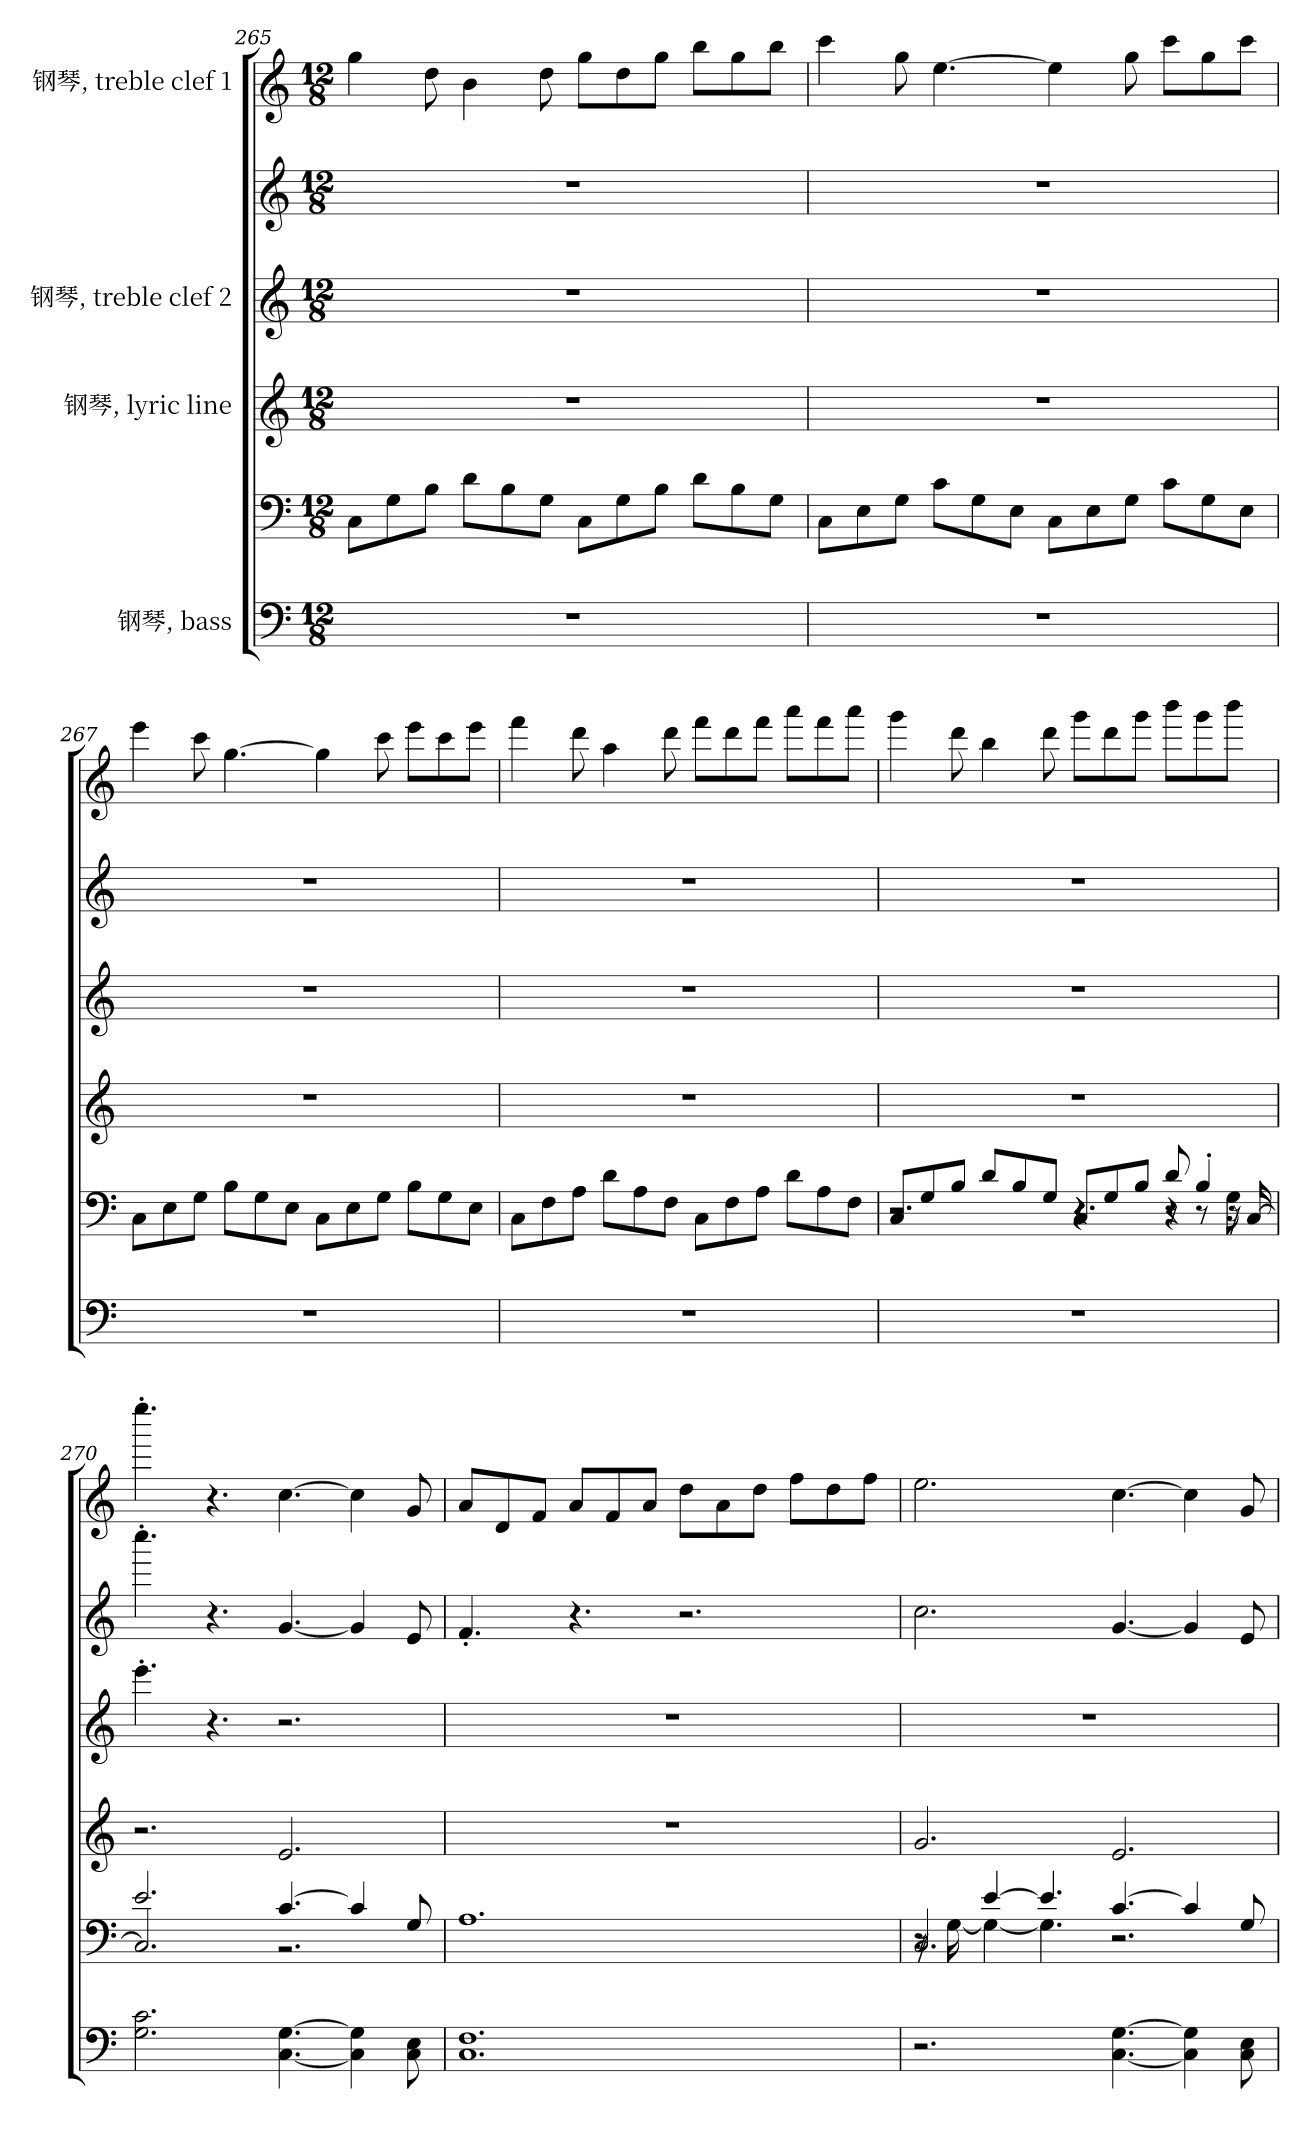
**kern	**kern	**kern	**kern	**kern	**kern
*part4	*part4	*part3	*part2	*part2	*part1
*staff6	*staff5	*staff4	*staff3	*staff2	*staff1
*I"钢琴, bass	*	*I"钢琴, lyric line	*I"钢琴, treble clef 2	*	*I"钢琴, treble clef 1
*clefF4	*clefF4	*clefG2	*clefG2	*clefG2	*clefG2
*k[]	*k[]	*k[]	*k[]	*k[]	*k[]
*M12/8	*M12/8	*M12/8	*M12/8	*M12/8	*M12/8
=265	=265	=265	=265	=265	=265
1.r	8C\L	1.r	1.r	1.r	4gg\
.	8G\	.	.	.	.
.	8B\J	.	.	.	8dd\
.	8d\L	.	.	.	4b\
.	8B\	.	.	.	.
.	8G\J	.	.	.	8dd\
.	8C\L	.	.	.	8gg\L
.	8G\	.	.	.	8dd\
.	8B\J	.	.	.	8gg\J
.	8d\L	.	.	.	8bb\L
.	8B\	.	.	.	8gg\
.	8G\J	.	.	.	8bb\J
!!LO:PB:g=z
=266	=266	=266	=266	=266	=266
1.r	8C\L	1.r	1.r	1.r	4ccc\
.	8E\	.	.	.	.
.	8G\J	.	.	.	8gg\
.	8c\L	.	.	.	[4.ee\
.	8G\	.	.	.	.
.	8E\J	.	.	.	.
.	8C\L	.	.	.	4ee\]
.	8E\	.	.	.	.
.	8G\J	.	.	.	8gg\
.	8c\L	.	.	.	8ccc\L
.	8G\	.	.	.	8gg\
.	8E\J	.	.	.	8ccc\J
=267	=267	=267	=267	=267	=267
1.r	8C\L	1.r	1.r	1.r	4eee\
.	8E\	.	.	.	.
.	8G\J	.	.	.	8ccc\
.	8B\L	.	.	.	[4.gg\
.	8G\	.	.	.	.
.	8E\J	.	.	.	.
.	8C\L	.	.	.	4gg\]
.	8E\	.	.	.	.
.	8G\J	.	.	.	8ccc\
.	8B\L	.	.	.	8eee\L
.	8G\	.	.	.	8ccc\
.	8E\J	.	.	.	8eee\J
=268	=268	=268	=268	=268	=268
1.r	8C\L	1.r	1.r	1.r	4fff\
.	8F\	.	.	.	.
.	8A\J	.	.	.	8ddd\
.	8d\L	.	.	.	4aa\
.	8A\	.	.	.	.
.	8F\J	.	.	.	8ddd\
.	8C\L	.	.	.	8fff\L
.	8F\	.	.	.	8ddd\
.	8A\J	.	.	.	8fff\J
.	8d\L	.	.	.	8aaa\L
.	8A\	.	.	.	8fff\
.	8F\J	.	.	.	8aaa\J
!!LO:LB:g=z
=269	=269	=269	=269	=269	=269
*	*^	*	*	*	*
*	*	*^	*	*	*	*
1.r	8C/L	2.r	2.r	1.r	1.r	1.r	4ggg\
.	8G/	.	.	.	.	.	.
.	8B/J	.	.	.	.	.	8ddd\
.	8d/L	.	.	.	.	.	4bb\
.	8B/	.	.	.	.	.	.
.	8G/J	.	.	.	.	.	8ddd\
.	8C/L	4.r	4.r	.	.	.	8ggg\L
.	8G/	.	.	.	.	.	8ddd\
.	8B/J	.	.	.	.	.	8ggg\J
.	8d/	4r	8r	.	.	.	8bbb\L
.	4B'/	.	8r	.	.	.	8ggg\
.	.	8G\	16r	.	.	.	8bbb\J
.	.	.	[16C/	.	.	.	.
*	*	*v	*v	*	*	*	*
=270	=270	=270	=270	=270	=270	=270
2.G\ 2.c\	2.e/	2.C/]	2.r	4.eee'\	4.cccc'\	4.eeee'\
.	.	.	.	4.r	4.r	4.r
[4.C\ [4.G\	[4.c/	2.r	2.e/	2.r	[4.g/	[4.cc\
4C\] 4G\]	4c/]	.	.	.	4g/]	4cc\]
8C\ 8E\	8G/	.	.	.	8e/	8g/
*	*v	*v	*	*	*	*
=271	=271	=271	=271	=271	=271
1.C 1.F	1.A	1.r	1.r	4.f'/	8a/L
.	.	.	.	.	8d/
.	.	.	.	.	8f/J
.	.	.	.	4.r	8a/L
.	.	.	.	.	8f/
.	.	.	.	.	8a/J
.	.	.	.	2.r	8dd\L
.	.	.	.	.	8a\
.	.	.	.	.	8dd\J
.	.	.	.	.	8ff\L
.	.	.	.	.	8dd\
.	.	.	.	.	8ff\J
!!LO:PB:g=z
=272	=272	=272	=272	=272	=272
*	*^	*	*	*	*
*	*	*^	*	*	*	*
2.r	8r	16r	2.C/	2.g/	1.r	2.cc\	2.ee\
.	.	[16G\	.	.	.	.	.
.	[4e/	4G\_	.	.	.	.	.
.	4.e/]	4.G\]	.	.	.	.	.
[4.C\ [4.G\	[4.c/	2.r	2.r	2.e/	.	[4.g/	[4.cc\
4C\] 4G\]	4c/]	.	.	.	.	4g/]	4cc\]
8C\ 8E\	8G/	.	.	.	.	8e/	8g/
*	*v	*v	*v	*	*	*	*
=	=	=	=	=	=
*-	*-	*-	*-	*-	*-
